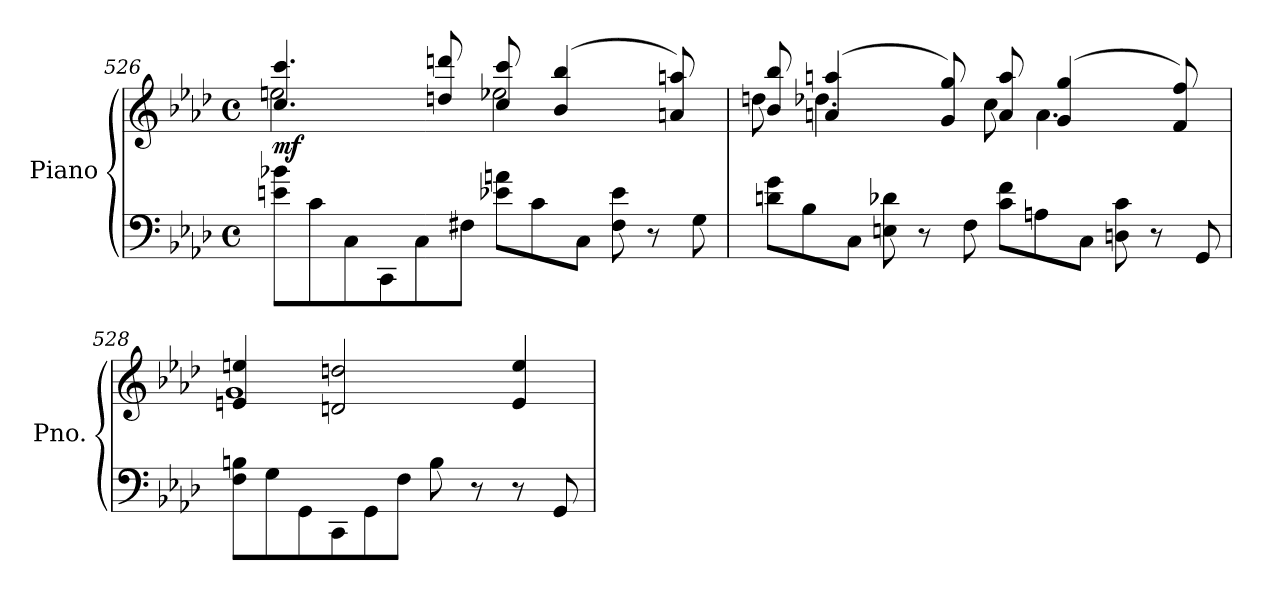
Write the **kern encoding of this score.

**kern	**kern	**dynam
*part1	*part1	*part1
*staff2	*staff1	*staff1/2
*I"Piano	*	*
*I'Pno.	*	*
!!LO:LB:g=z
*clefF4	*clefG2	*
*k[b-e-a-d-]	*k[b-e-a-d-]	*
*M4/4	*M4/4	*
*met(c)	*met(c)	*
*Xtuplet	*	*
=526	=526	=526
*	*^	*
!	!	!	!LO:DY:b
12en\ 12b-X\L	4.cc/ 4.ccc/	2een\	mf
12c\	.	.	.
12C\	.	.	.
12CC\	.	.	.
12C\	.	.	.
.	8ddn/ 8dddn/	.	.
12F#X\J	.	.	.
12e-X\ 12an\L	8cc/ 8ccc/	2ee-X\	.
12c\	.	.	.
.	(4b-/ 4bb-/	.	.
12C\J	.	.	.
12F#\ 12e-\	.	.	.
12r	.	.	.
.	8an/ 8aan/)	.	.
12G\	.	.	.
=527	=527	=527	=527
12dn\ 12g\L	8b-/ 8bb-/	8ddn\	.
12B-\	.	.	.
.	(4an/ 4aan/	4.dd-X\	.
12C\J	.	.	.
12En\ 12d-X\	.	.	.
12r	.	.	.
.	8g/ 8gg/)	.	.
12F\	.	.	.
12c\ 12f\L	8a/ 8aa/	8cc\	.
12An\	.	.	.
.	(4g/ 4gg/	4.a\	.
12C\J	.	.	.
12Dn\ 12c\	.	.	.
12r	.	.	.
.	8f/ 8ff/)	.	.
12GG/	.	.	.
=528	=528	=528	=528
*	*MM90	*	*
12F\ 12Bn\L	4en/ 4een/	1g	.
12G\	.	.	.
12GG\	.	.	.
12CC\	2dn/ 2ddn/	.	.
12GG\	.	.	.
12F\J	.	.	.
8B\	.	.	.
8r	.	.	.
*	*MM80	*	*
8r	4e/ 4ee/	.	.
8GG/	.	.	.
*	*v	*v	*
=	=	=
*-	*-	*-
